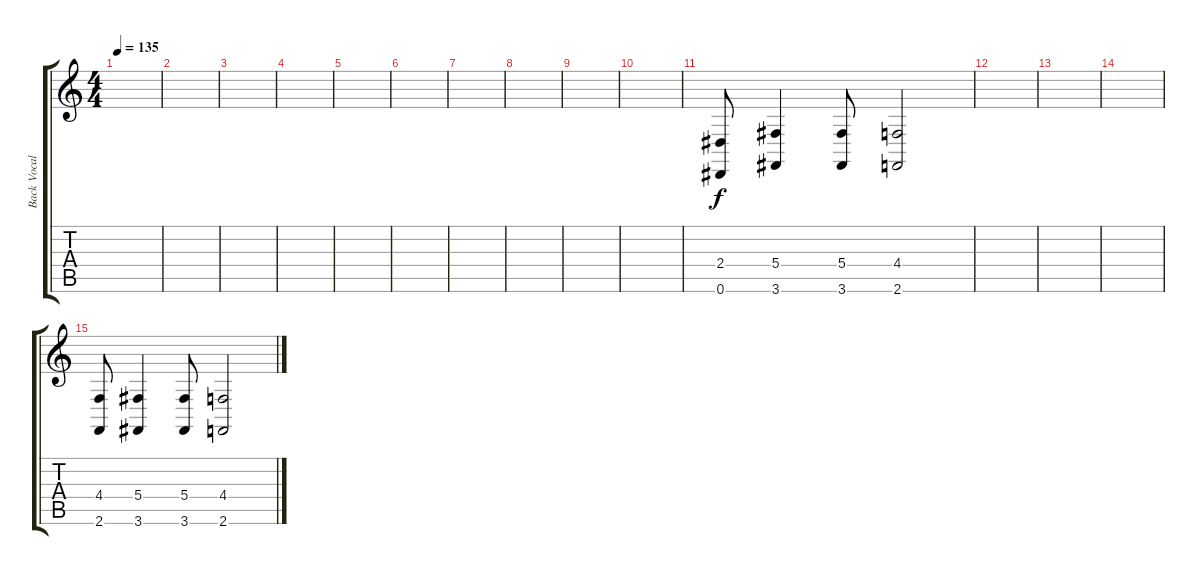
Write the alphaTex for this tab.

\track ("Back Vocal" "Back Vocal") {instrument synthbrass2}
\staff {score tabs}
\tuning (Eb4 Bb3 Gb3 Db3 Ab2 Eb2) {hide}
\ts (4 4)
\tempo 135
\clef g2
\ks c
|
|
|
|
|
|
|
|
|
|
(2.4 0.6).8 (5.4 3.6).4 (5.4 3.6).8 (4.4 2.6).2 |
|
|
|
(4.4 2.6).8 (5.4 3.6).4 (5.4 3.6).8 (4.4 2.6).2
